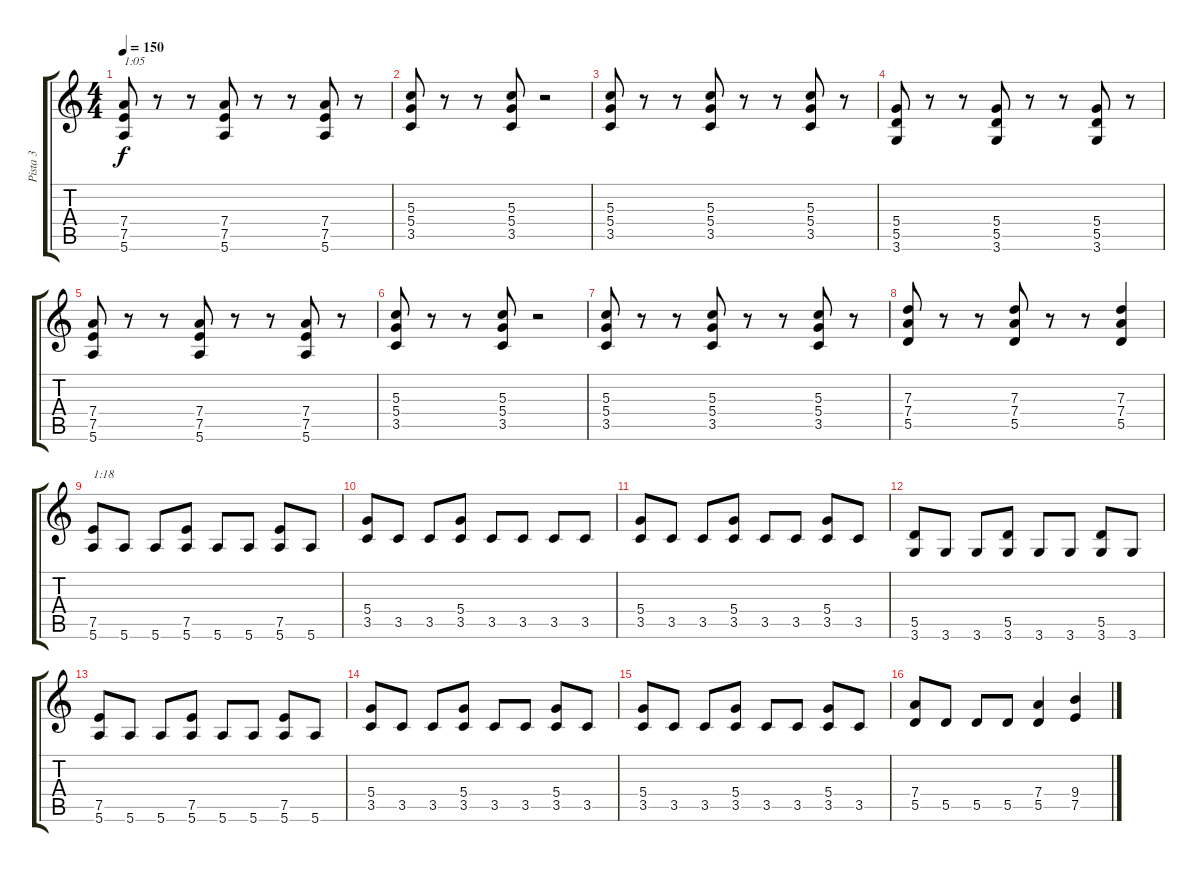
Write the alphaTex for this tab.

\track ("Pista 3" "Pista 3") {instrument distortionguitar}
\staff {score tabs}
\tuning (E4 B3 G3 D3 A2 E2) {hide}
\ts (4 4)
\tempo 150
\clef g2
\ks c
(7.4 7.5 5.6).8{txt "1:05" dy f} r.8 r.8 (7.4 7.5 5.6).8 r.8 r.8 (7.4 7.5 5.6).8 r.8 |
(5.3 5.4 3.5).8 r.8 r.8 (5.3 5.4 3.5).8 r.2 |
(5.3 5.4 3.5).8 r.8 r.8 (5.3 5.4 3.5).8 r.8 r.8 (5.3 5.4 3.5).8 r.8 |
(5.4 5.5 3.6).8 r.8 r.8 (5.4 5.5 3.6).8 r.8 r.8 (5.4 5.5 3.6).8 r.8 |
(7.4 7.5 5.6).8 r.8 r.8 (7.4 7.5 5.6).8 r.8 r.8 (7.4 7.5 5.6).8 r.8 |
(5.3 5.4 3.5).8 r.8 r.8 (5.3 5.4 3.5).8 r.2 |
(5.3 5.4 3.5).8 r.8 r.8 (5.3 5.4 3.5).8 r.8 r.8 (5.3 5.4 3.5).8 r.8 |
(7.3 7.4 5.5).8 r.8 r.8 (7.3 7.4 5.5).8 r.8 r.8 (7.3 7.4 5.5).4 |
(7.5 5.6).8{txt "1:18"} 5.6.8 5.6.8 (7.5 5.6).8 5.6.8 5.6.8 (7.5 5.6).8 5.6.8 |
(5.4 3.5).8 3.5.8 3.5.8 (5.4 3.5).8 3.5.8 3.5.8 3.5.8 3.5.8 |
(5.4 3.5).8 3.5.8 3.5.8 (5.4 3.5).8 3.5.8 3.5.8 (5.4 3.5).8 3.5.8 |
(5.5 3.6).8 3.6.8 3.6.8 (5.5 3.6).8 3.6.8 3.6.8 (5.5 3.6).8 3.6.8 |
(7.5 5.6).8 5.6.8 5.6.8 (7.5 5.6).8 5.6.8 5.6.8 (7.5 5.6).8 5.6.8 |
(5.4 3.5).8 3.5.8 3.5.8 (5.4 3.5).8 3.5.8 3.5.8 (5.4 3.5).8 3.5.8 |
(5.4 3.5).8 3.5.8 3.5.8 (5.4 3.5).8 3.5.8 3.5.8 (5.4 3.5).8 3.5.8 |
(7.4 5.5).8 5.5.8 5.5.8 5.5.8 (7.4 5.5).4 (9.4 7.5).4
